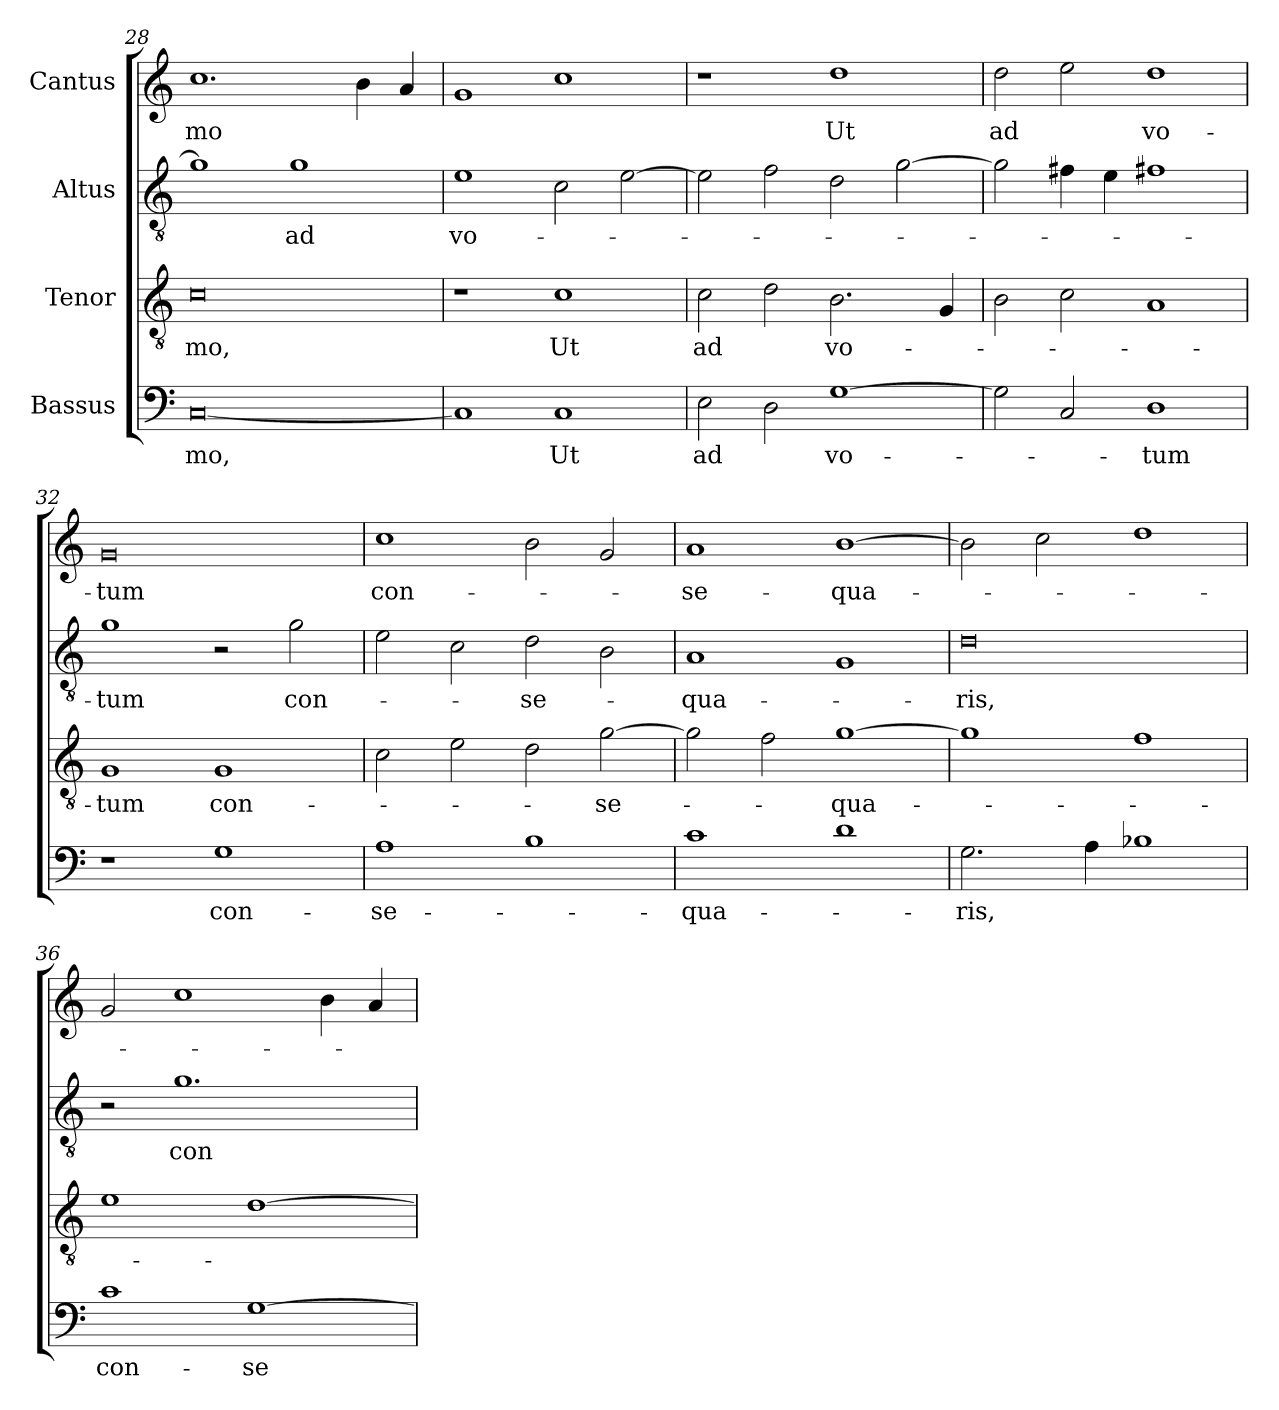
**kern	**text	**kern	**text	**kern	**text	**kern	**text
*part4	*part4	*part3	*part3	*part2	*part2	*part1	*part1
*staff4	*staff4	*staff3	*staff3	*staff2	*staff2	*staff1	*staff1
*I"Bassus	*	*I"Tenor	*	*I"Altus	*	*I"Cantus	*
*clefF4	*	*clefGv2	*	*clefGv2	*	*clefG2	*
*k[]	*	*k[]	*	*k[]	*	*k[]	*
*C:	*	*C:	*	*C:	*	*C:	*
=28	=28	=28	=28	=28	=28	=28	=28
!	!LO:LY:i	!	!LO:LY:i	!	!	!	!LO:LY:i
[0C/	-mo,	0c\	-mo,	1g\]	.	1.cc\	-mo
!	!	!	!	!	!LO:LY:i	!	!
.	.	.	.	1g\	ad	.	.
.	.	.	.	.	.	4b\	.
.	.	.	.	.	.	4a/	.
=29	=29	=29	=29	=29	=29	=29	=29
!	!	!	!	!	!LO:LY:i	!	!
1C/]	.	1r	.	1e\	vo-	1g/	.
!	!LO:LY:i	!	!LO:LY:i	!	!	!	!
1C/	Ut	1c\	Ut	2c\	.	1cc\	.
.	.	.	.	[2e\	.	.	.
=30	=30	=30	=30	=30	=30	=30	=30
!	!LO:LY:i	!	!LO:LY:i	!	!	!	!
2E\	ad	2c\	ad	2e\]	.	1r	.
2D\	.	2d\	.	2f\	.	.	.
!	!LO:LY:i	!	!LO:LY:i	!	!	!	!
[1G\	vo-	2.B\	vo-	2d\	.	1dd\	Ut
.	.	.	.	[2g\	.	.	.
.	.	4G/	.	.	.	.	.
!!LO:LB:g=z
=31	=31	=31	=31	=31	=31	=31	=31
2G\]	.	2B\	.	2g\]	.	2dd\	ad
2C/	.	2c\	.	4f#X\	.	2ee\	.
.	.	.	.	4e\	.	.	.
!	!LO:LY:i	!	!	!	!	!	!
1D\	-tum	1A/	.	1f#X\	.	1dd\	vo-
=32	=32	=32	=32	=32	=32	=32	=32
!	!	!	!LO:LY:i	!	!LO:LY:i	!	!
1r	.	1G/	-tum	1g\	-tum	0g/	-tum
!	!LO:LY:i	!	!LO:LY:i	!	!	!	!
1G\	con-	1G/	con-	2r	.	.	.
!	!	!	!	!	!LO:LY:i	!	!
.	.	.	.	2g\	con-	.	.
=33	=33	=33	=33	=33	=33	=33	=33
!	!LO:LY:i	!	!	!	!	!	!
1A\	-se-	2c\	.	2e\	.	1cc\	con-
.	.	2e\	.	2c\	.	.	.
!	!	!	!	!	!LO:LY:i	!	!
1B\	.	2d\	.	2d\	-se-	2b\	.
!	!	!	!LO:LY:i	!	!	!	!
.	.	[2g\	-se-	2B\	.	2g/	.
=34	=34	=34	=34	=34	=34	=34	=34
!	!LO:LY:i	!	!	!	!LO:LY:i	!	!
1c\	-qua-	2g\]	.	1A/	-qua-	1a/	-se-
.	.	2f\	.	.	.	.	.
!	!	!	!LO:LY:i	!	!	!	!
1d\	.	[1g\	-qua-	1G/	.	[1b\	-qua-
=35	=35	=35	=35	=35	=35	=35	=35
!	!LO:LY:i	!	!	!	!LO:LY:i	!	!
2.G\	-ris,	1g\]	.	0d\	-ris,	2b\]	.
.	.	.	.	.	.	2cc\	.
4A\	.	.	.	.	.	.	.
1B-X\	.	1f\	.	.	.	1dd\	.
=36	=36	=36	=36	=36	=36	=36	=36
!	!LO:LY:i	!	!	!	!	!	!
1c\	con-	1e\	.	2r	.	2g/	.
!	!	!	!	!	!LO:LY:i	!	!
.	.	.	.	1.g\	con-	1cc\	.
!	!LO:LY:i	!	!	!	!	!	!
[1G\	-se-	[1d\	.	.	.	.	.
.	.	.	.	.	.	4b\	.
.	.	.	.	.	.	4a/	.
=	=	=	=	=	=	=	=
*-	*-	*-	*-	*-	*-	*-	*-
